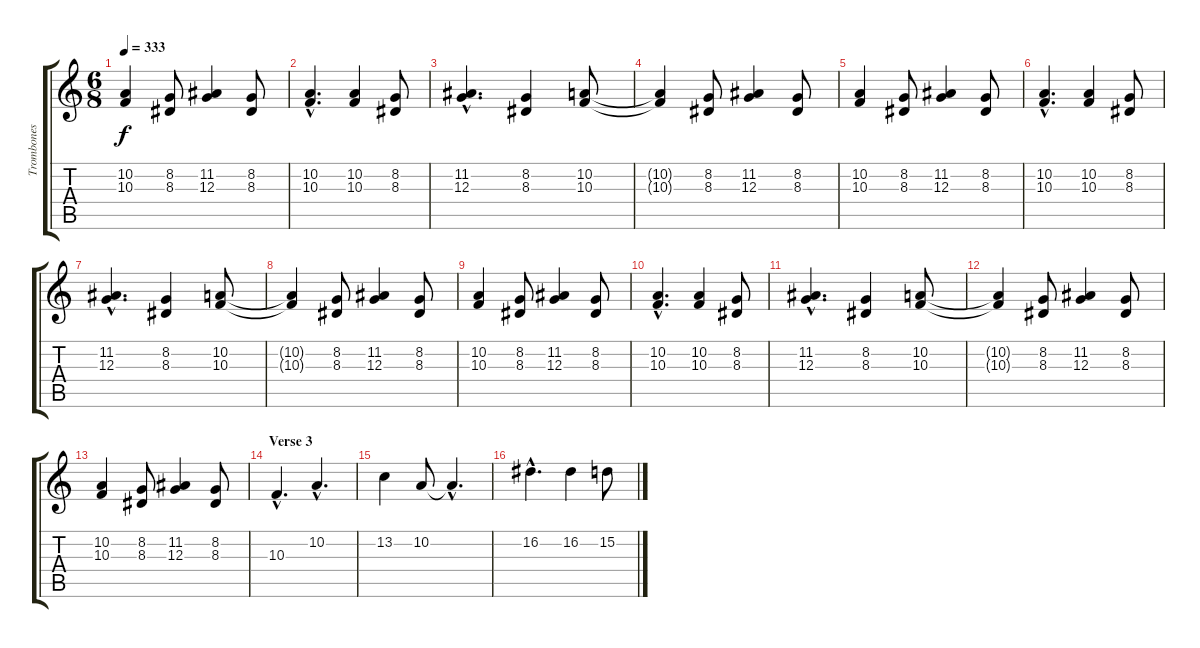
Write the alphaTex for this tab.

\track ("Trombones" "Trombones") {instrument trombone}
\staff {score tabs}
\tuning (E4 B3 G3 D3 A2 E2) {hide}
\ts (6 8)
\tempo 333
\clef g2
\ks c
(10.2 10.3).4{dy f} (8.2 8.3).8 (11.2 12.3).4 (8.2 8.3).8 |
(10.2{hac} 10.3{hac}).4{d} (10.2 10.3).4 (8.2 8.3).8 |
(11.2{hac} 12.3{hac}).4{d} (8.2 8.3).4 (10.2 10.3).8 |
(10.2{t} 10.3{t}).4 (8.2 8.3).8 (11.2 12.3).4 (8.2 8.3).8 |
(10.2 10.3).4 (8.2 8.3).8 (11.2 12.3).4 (8.2 8.3).8 |
(10.2{hac} 10.3{hac}).4{d} (10.2 10.3).4 (8.2 8.3).8 |
(11.2{hac} 12.3{hac}).4{d} (8.2 8.3).4 (10.2 10.3).8 |
(10.2{t} 10.3{t}).4 (8.2 8.3).8 (11.2 12.3).4 (8.2 8.3).8 |
(10.2 10.3).4 (8.2 8.3).8 (11.2 12.3).4 (8.2 8.3).8 |
(10.2{hac} 10.3{hac}).4{d} (10.2 10.3).4 (8.2 8.3).8 |
(11.2{hac} 12.3{hac}).4{d} (8.2 8.3).4 (10.2 10.3).8 |
(10.2{t} 10.3{t}).4 (8.2 8.3).8 (11.2 12.3).4 (8.2 8.3).8 |
(10.2 10.3).4 (8.2 8.3).8 (11.2 12.3).4 (8.2 8.3).8 |
\section ("" "Verse 3")
10.3{hac}.4{d} 10.2{hac}.4{d} |
13.2.4 10.2.8 10.2{hac t}.4{d} |
16.2{hac}.4{d} 16.2.4 15.2.8
